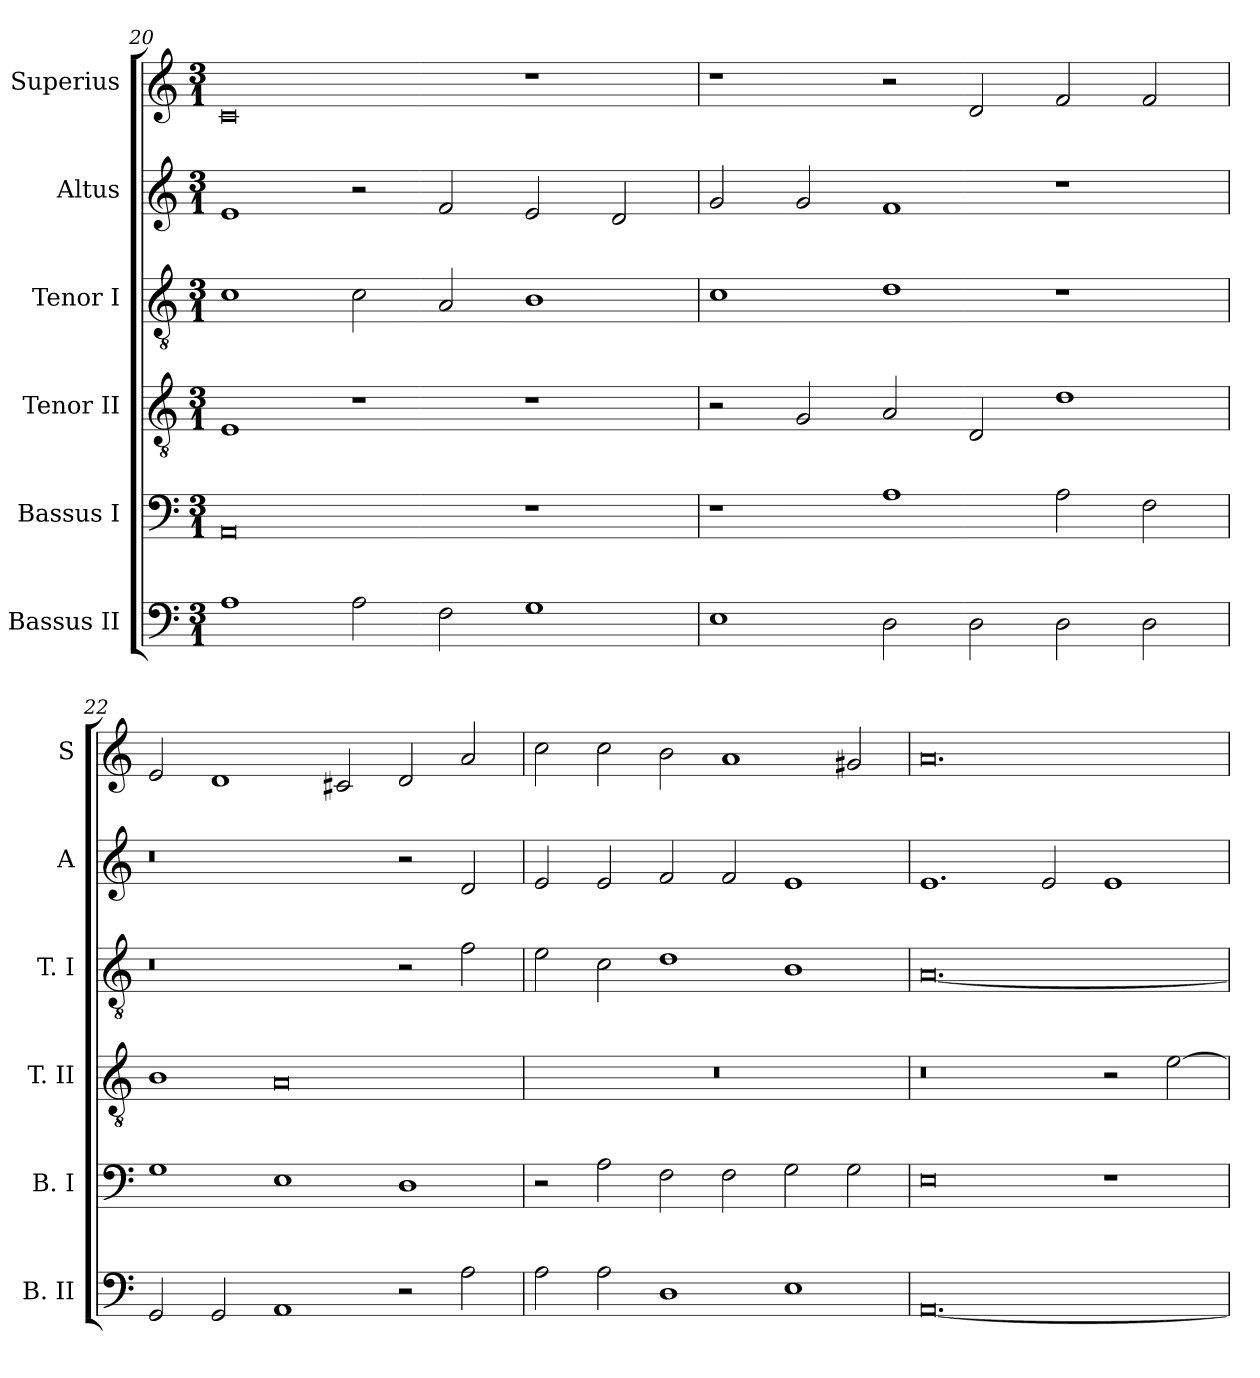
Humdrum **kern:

**kern	**kern	**kern	**kern	**kern	**kern
*part6	*part5	*part4	*part3	*part2	*part1
*staff6	*staff5	*staff4	*staff3	*staff2	*staff1
*I"Bassus II	*I"Bassus I	*I"Tenor II	*I"Tenor I	*I"Altus	*I"Superius
*I'B. II	*I'B. I	*I'T. II	*I'T. I	*I'A	*I'S
*clefF4	*clefF4	*clefGv2	*clefGv2	*clefG2	*clefG2
*k[]	*k[]	*k[]	*k[]	*k[]	*k[]
*C:	*C:	*C:	*C:	*C:	*C:
*M3/1	*M3/1	*M3/1	*M3/1	*M3/1	*M3/1
=20	=20	=20	=20	=20	=20
1A	0AA	1E	1c	1e	0c
2A	.	1r	2c	2r	.
2F	.	.	2A	2f	.
1G	1r	1r	1B	2e	1r
.	.	.	.	2d	.
=21	=21	=21	=21	=21	=21
1E	1r	2r	1c	2g	1r
.	.	2G	.	2g	.
2D	1A	2A	1d	1f	2r
2D	.	2D	.	.	2d
2D	2A	1d	1r	1r	2f
2D	2F	.	.	.	2f
=22	=22	=22	=22	=22	=22
2GG	1G	1B	0r	0r	2e
2GG	.	.	.	.	1d
1AA	1E	0A	.	.	.
.	.	.	.	.	2c#X
2r	1D	.	2r	2r	2d
2A	.	.	2f	2d	2a
=23	=23	=23	=23	=23	=23
2A	2r	1%3r	2e	2e	2cc
2A	2A	.	2c	2e	2cc
1D	2F	.	1d	2f	2b
.	2F	.	.	2f	1a
1E	2G	.	1B	1e	.
.	2G	.	.	.	2g#X
=24	=24	=24	=24	=24	=24
[0.AA	0E	0r	[0.A	1.e	0.a
.	.	.	.	2e	.
.	1r	2r	.	1e	.
.	.	[2e	.	.	.
=	=	=	=	=	=
*-	*-	*-	*-	*-	*-
